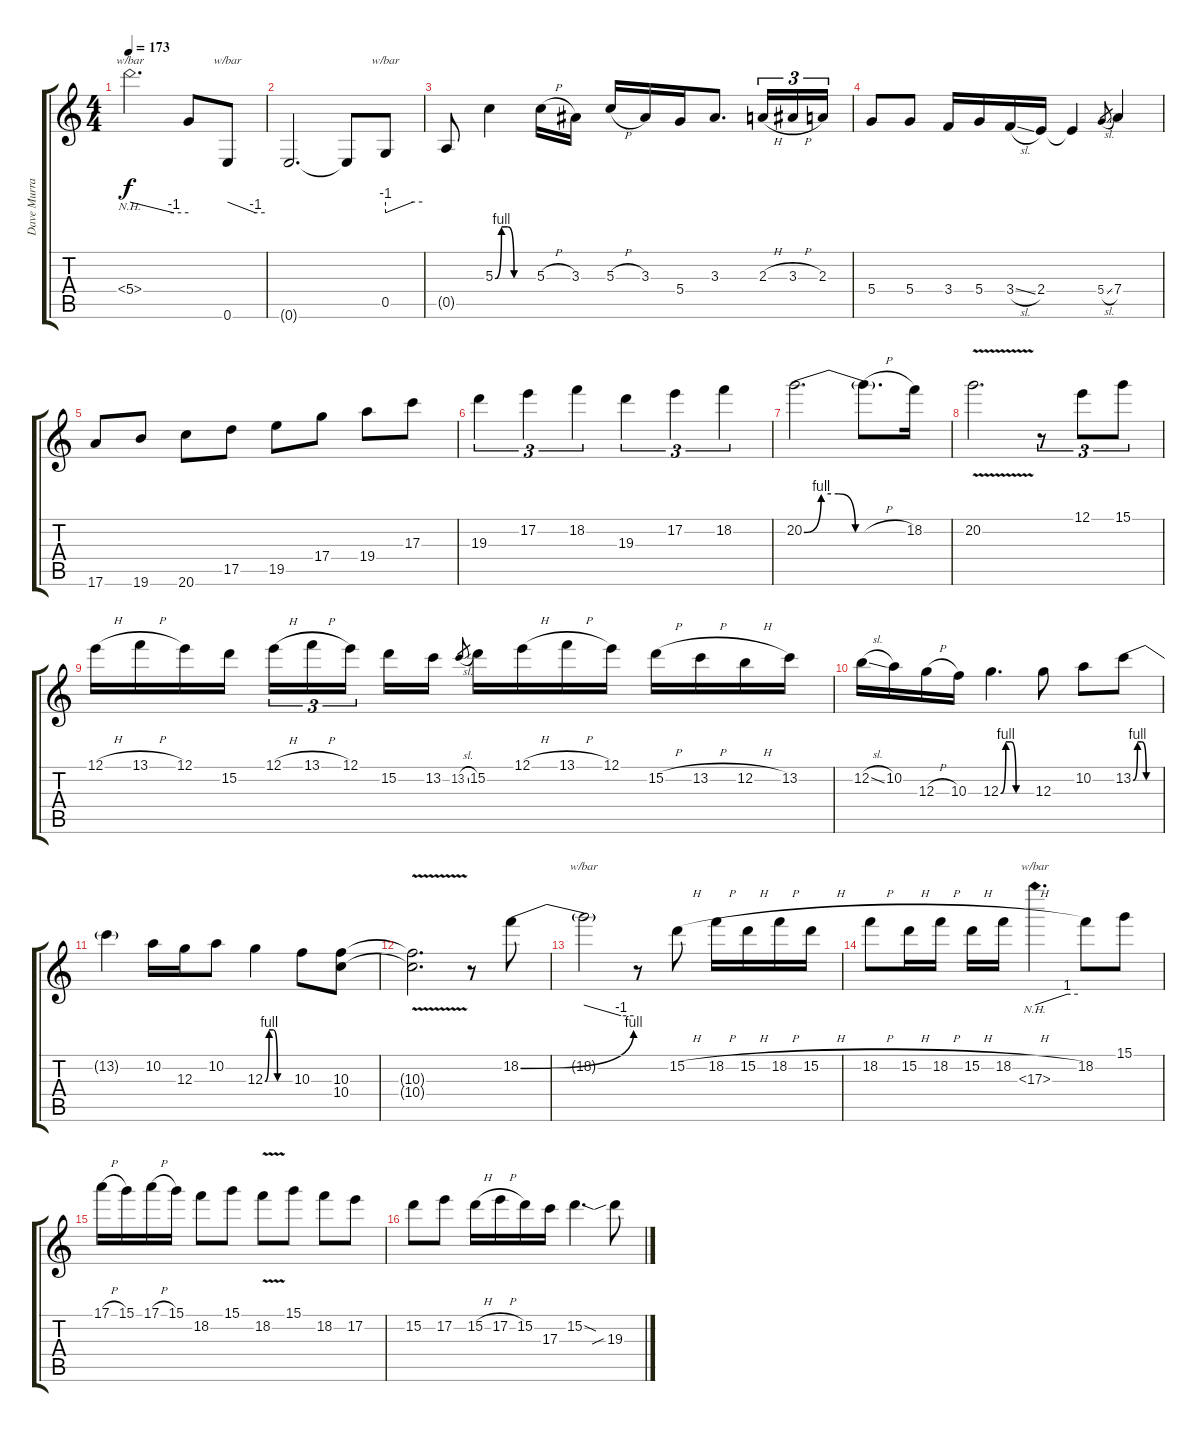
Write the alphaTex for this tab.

\track ("Dave Murray" "Dave Murra") {instrument overdrivenguitar}
\staff {score tabs}
\tuning (E4 B3 G3 D3 A2 E2) {hide}
\ts (4 4)
\tempo 173
\clef g2
\ks c
5.4{nh}.2{d tbe (custom default 0 0 45 -4 60 -4) dy f} 5.4{t}.8 0.6.8{tbe (custom default 0 0 45 -4 60 -4)} |
0.6{t}.2{d} 0.6{t}.8 0.5.8{tbe (custom default 0 -4 45 0 60 0)} |
0.5{t}.8 5.3{be (custom 0 0 10 4 20 4 30 0 60 0)}.4 5.3{h}.16 3.3.16 5.3{h}.16 3.3.16 5.4.16 3.3.8{d} 2.3{h}.16{tu (3 2)} 3.3{h}.16{tu (3 2)} 2.3.16{tu (3 2)} |
5.4.8 5.4.8 3.4.16 5.4.16 3.4{sl}.16 2.4.16 2.4{t}.4 5.4{sl}.8{gr} 7.4.4 |
17.6.8 19.6.8 20.6.8 17.5.8 19.5.8 17.4.8 19.4.8 17.3.8 |
19.3.4{tu (3 2)} 17.2.4{tu (3 2)} 18.2.4{tu (3 2)} 19.3.4{tu (3 2)} 17.2.4{tu (3 2)} 18.2.4{tu (3 2)} |
20.2{be (custom 0 0 10 4 20 4 30 0 60 0)}.2{d} 20.2{h t}.8{d} 18.2.16 |
20.2{v}.2{d} r.8{tu (3 2)} 12.1.8{tu (3 2)} 15.1.8{tu (3 2)} |
12.1{h}.16 13.1{h}.16 12.1.16 15.2.16 12.1{h}.16{tu (3 2)} 13.1{h}.16{tu (3 2)} 12.1.16{tu (3 2) beam splitsecondary} 15.2.16 13.2.16 13.2{sl}.8{gr} 15.2.16 12.1{h}.16 13.1{h}.16 12.1.16 15.2{h}.16 13.2{h}.16 12.2{h}.16 13.2.16 |
12.2{sl}.16 10.2.16 12.3{h}.16 10.3.16 12.3{be (custom 0 0 10 4 20 4 30 0 60 0)}.4{d} 12.3.8 10.2.8 13.2{be (custom 0 0 10 4 20 4 30 0 60 0)}.8 |
13.2{t}.4 10.2.16 12.3.16 10.2.8 12.3{be (custom 0 0 10 4 20 4 30 0 60 0)}.4 10.3.8 (10.3 10.4).8 |
(10.3{v t} 10.4{v t}).2{d} r.8 18.2{be (bend 0 0 60 4)}.8 |
18.2{t}.2{tbe (custom default 0 0 45 -4 60 -4)} r.8 15.2{h}.8 18.2{h}.16 15.2{h}.16 18.2{h}.16 15.2{h}.16 |
18.2{h}.8 15.2{h}.16 18.2{h}.16 15.2{h}.16 18.2{h}.16 17.3{nh}.4{d tbe (custom default 0 0 45 4 60 4)} 18.2.8 15.1.8 |
17.1{h}.16 15.1.16 17.1{h}.16 15.1.16 18.2.8 15.1.8 18.2{v}.8 15.1.8 18.2.8 17.2.8 |
15.2.8 17.2.8 15.2{h}.16 17.2{h}.16 15.2.16 17.3.16 15.2{sod}.4{d} 19.3{sib}.8
